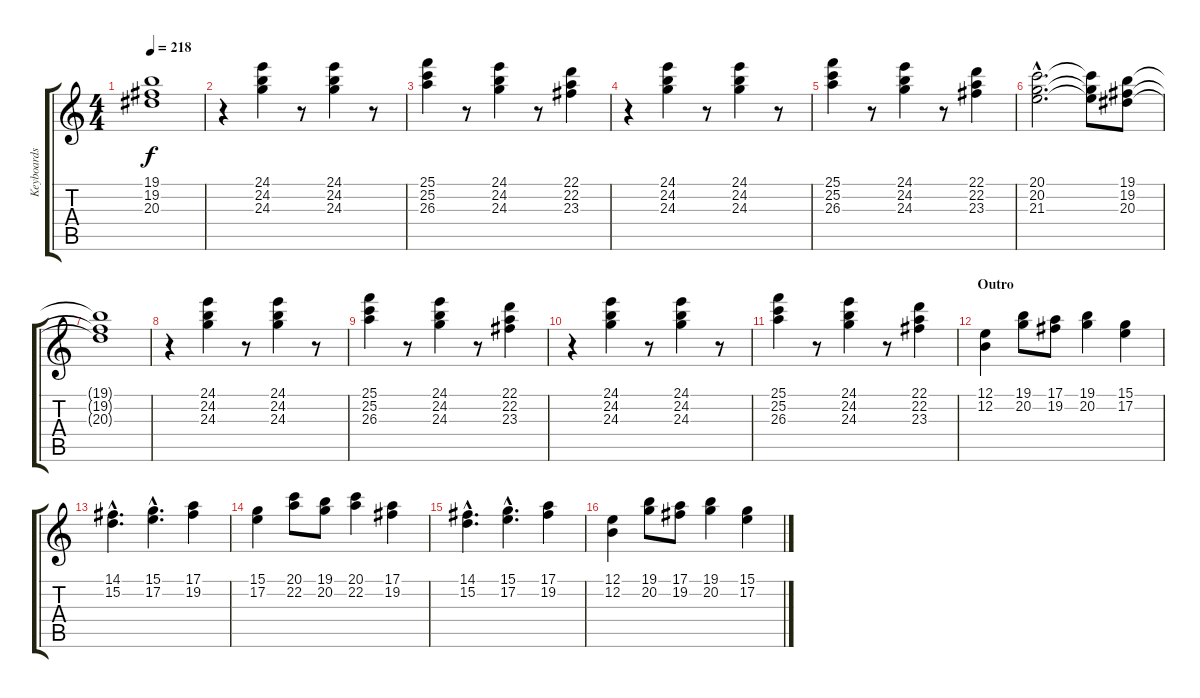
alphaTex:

\track ("Keyboards 2" "Keyboards ") {instrument stringensemble1}
\staff {score tabs}
\tuning (E4 B3 G3 D3 A2 E2) {hide}
\ts (4 4)
\tempo 218
\clef g2
\ks c
(19.1{t} 19.2{t} 20.3{t}).1{dy f} |
r.4 (24.1 24.2 24.3).4 r.8 (24.1 24.2 24.3).4 r.8 |
(25.1 25.2 26.3).4 r.8 (24.1 24.2 24.3).4 r.8 (22.1 22.2 23.3).4 |
r.4 (24.1 24.2 24.3).4 r.8 (24.1 24.2 24.3).4 r.8 |
(25.1 25.2 26.3).4 r.8 (24.1 24.2 24.3).4 r.8 (22.1 22.2 23.3).4 |
(20.1{hac} 20.2{hac} 21.3{hac}).2{d} (20.1{t} 20.2{t} 21.3{t}).8 (19.1 19.2 20.3).8 |
(19.1{t} 19.2{t} 20.3{t}).1 |
r.4 (24.1 24.2 24.3).4 r.8 (24.1 24.2 24.3).4 r.8 |
(25.1 25.2 26.3).4 r.8 (24.1 24.2 24.3).4 r.8 (22.1 22.2 23.3).4 |
r.4 (24.1 24.2 24.3).4 r.8 (24.1 24.2 24.3).4 r.8 |
(25.1 25.2 26.3).4 r.8 (24.1 24.2 24.3).4 r.8 (22.1 22.2 23.3).4 |
\section ("" "Outro")
(12.1 12.2).4 (19.1 20.2).8 (17.1 19.2).8 (19.1 20.2).4 (15.1 17.2).4 |
(14.1{hac} 15.2{hac}).4{d} (15.1{hac} 17.2{hac}).4{d} (17.1 19.2).4 |
(15.1 17.2).4 (20.1 22.2).8 (19.1 20.2).8 (20.1 22.2).4 (17.1 19.2).4 |
(14.1{hac} 15.2{hac}).4{d} (15.1{hac} 17.2{hac}).4{d} (17.1 19.2).4 |
(12.1 12.2).4 (19.1 20.2).8 (17.1 19.2).8 (19.1 20.2).4 (15.1 17.2).4
